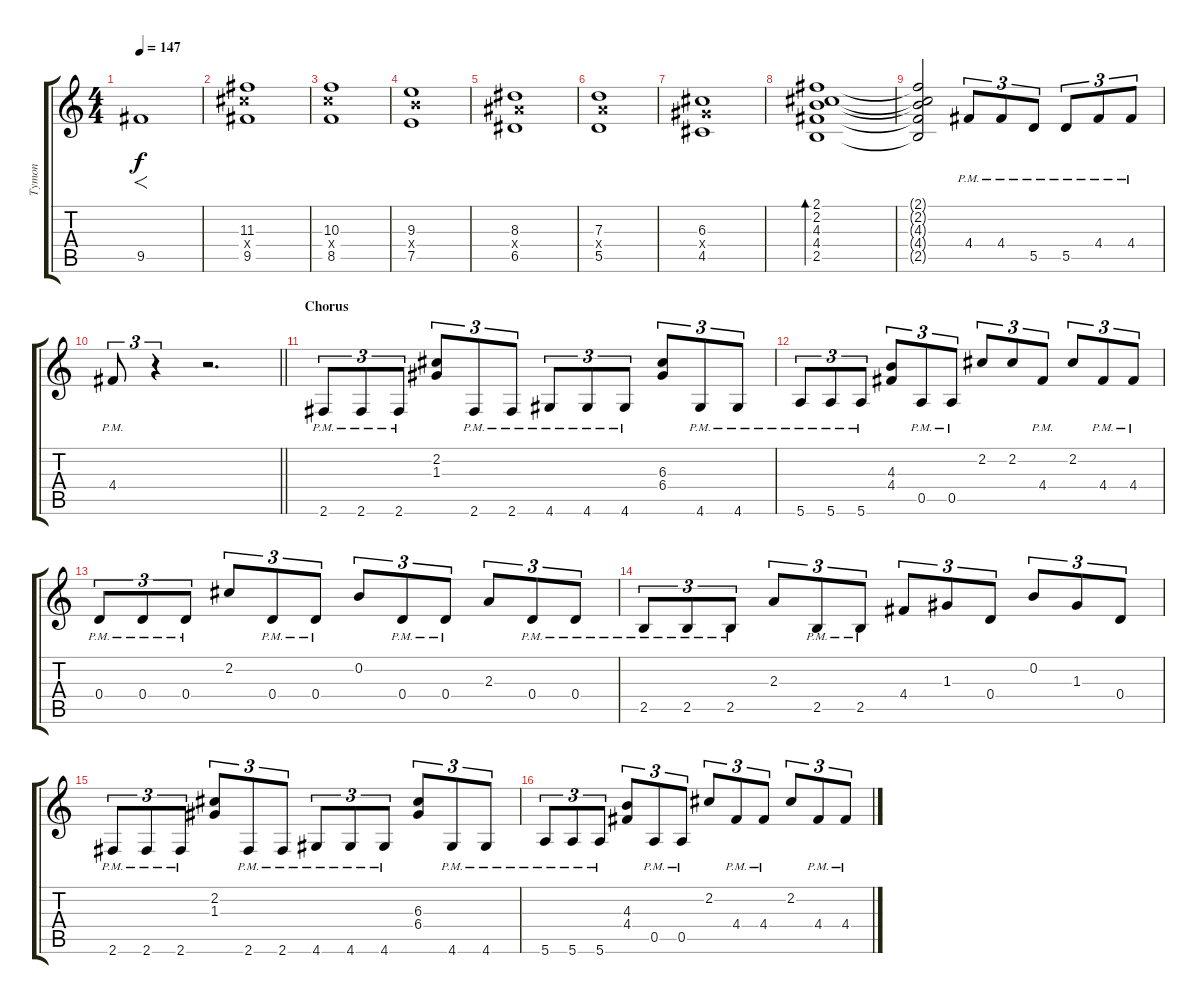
\track ("Tymon" "Tymon") {instrument distortionguitar}
\staff {score tabs}
\tuning (E4 B3 G3 D3 A2 E2) {hide}
\ts (4 4)
\tempo 147
\clef g2
\ks c
9.5.1{f dy f} |
(11.3 11.4{x} 9.5).1 |
(10.3 10.4{x} 8.5).1 |
(9.3 9.4{x} 7.5).1 |
(8.3 8.4{x} 6.5).1 |
(7.3 7.4{x} 5.5).1 |
(6.3 6.4{x} 4.5).1 |
(2.1 2.2 4.3 4.4 2.5).1{bd 60} |
(2.1{t} 2.2{t} 4.3{t} 4.4{t} 2.5{t}).2 4.4{pm}.8{tu (3 2)} 4.4{pm}.8{tu (3 2)} 5.5{pm}.8{tu (3 2)} 5.5{pm}.8{tu (3 2)} 4.4{pm}.8{tu (3 2)} 4.4{pm}.8{tu (3 2)} |
\barLineRight lightlight
4.4{pm}.8{tu (3 2)} r.4{tu (3 2)} r.2{d} |
\section ("" "Chorus")
2.6{pm}.8{tu (3 2)} 2.6{pm}.8{tu (3 2)} 2.6{pm}.8{tu (3 2)} (2.2 1.3).8{tu (3 2)} 2.6{pm}.8{tu (3 2)} 2.6{pm}.8{tu (3 2)} 4.6{pm}.8{tu (3 2)} 4.6{pm}.8{tu (3 2)} 4.6{pm}.8{tu (3 2)} (6.3 6.4).8{tu (3 2)} 4.6{pm}.8{tu (3 2)} 4.6{pm}.8{tu (3 2)} |
5.6{pm}.8{tu (3 2)} 5.6{pm}.8{tu (3 2)} 5.6{pm}.8{tu (3 2)} (4.3 4.4).8{tu (3 2)} 0.5{pm}.8{tu (3 2)} 0.5{pm}.8{tu (3 2)} 2.2.8{tu (3 2)} 2.2.8{tu (3 2)} 4.4{pm}.8{tu (3 2)} 2.2.8{tu (3 2)} 4.4{pm}.8{tu (3 2)} 4.4{pm}.8{tu (3 2)} |
0.4{pm}.8{tu (3 2)} 0.4{pm}.8{tu (3 2)} 0.4{pm}.8{tu (3 2)} 2.2.8{tu (3 2)} 0.4{pm}.8{tu (3 2)} 0.4{pm}.8{tu (3 2)} 0.2.8{tu (3 2)} 0.4{pm}.8{tu (3 2)} 0.4{pm}.8{tu (3 2)} 2.3.8{tu (3 2)} 0.4{pm}.8{tu (3 2)} 0.4{pm}.8{tu (3 2)} |
2.5{pm}.8{tu (3 2)} 2.5{pm}.8{tu (3 2)} 2.5{pm}.8{tu (3 2)} 2.3.8{tu (3 2)} 2.5{pm}.8{tu (3 2)} 2.5{pm}.8{tu (3 2)} 4.4.8{tu (3 2)} 1.3.8{tu (3 2)} 0.4.8{tu (3 2)} 0.2.8{tu (3 2)} 1.3.8{tu (3 2)} 0.4.8{tu (3 2)} |
2.6{pm}.8{tu (3 2)} 2.6{pm}.8{tu (3 2)} 2.6{pm}.8{tu (3 2)} (2.2 1.3).8{tu (3 2)} 2.6{pm}.8{tu (3 2)} 2.6{pm}.8{tu (3 2)} 4.6{pm}.8{tu (3 2)} 4.6{pm}.8{tu (3 2)} 4.6{pm}.8{tu (3 2)} (6.3 6.4).8{tu (3 2)} 4.6{pm}.8{tu (3 2)} 4.6{pm}.8{tu (3 2)} |
5.6{pm}.8{tu (3 2)} 5.6{pm}.8{tu (3 2)} 5.6{pm}.8{tu (3 2)} (4.3 4.4).8{tu (3 2)} 0.5{pm}.8{tu (3 2)} 0.5{pm}.8{tu (3 2)} 2.2.8{tu (3 2)} 4.4{pm}.8{tu (3 2)} 4.4{pm}.8{tu (3 2)} 2.2.8{tu (3 2)} 4.4{pm}.8{tu (3 2)} 4.4{pm}.8{tu (3 2)}
